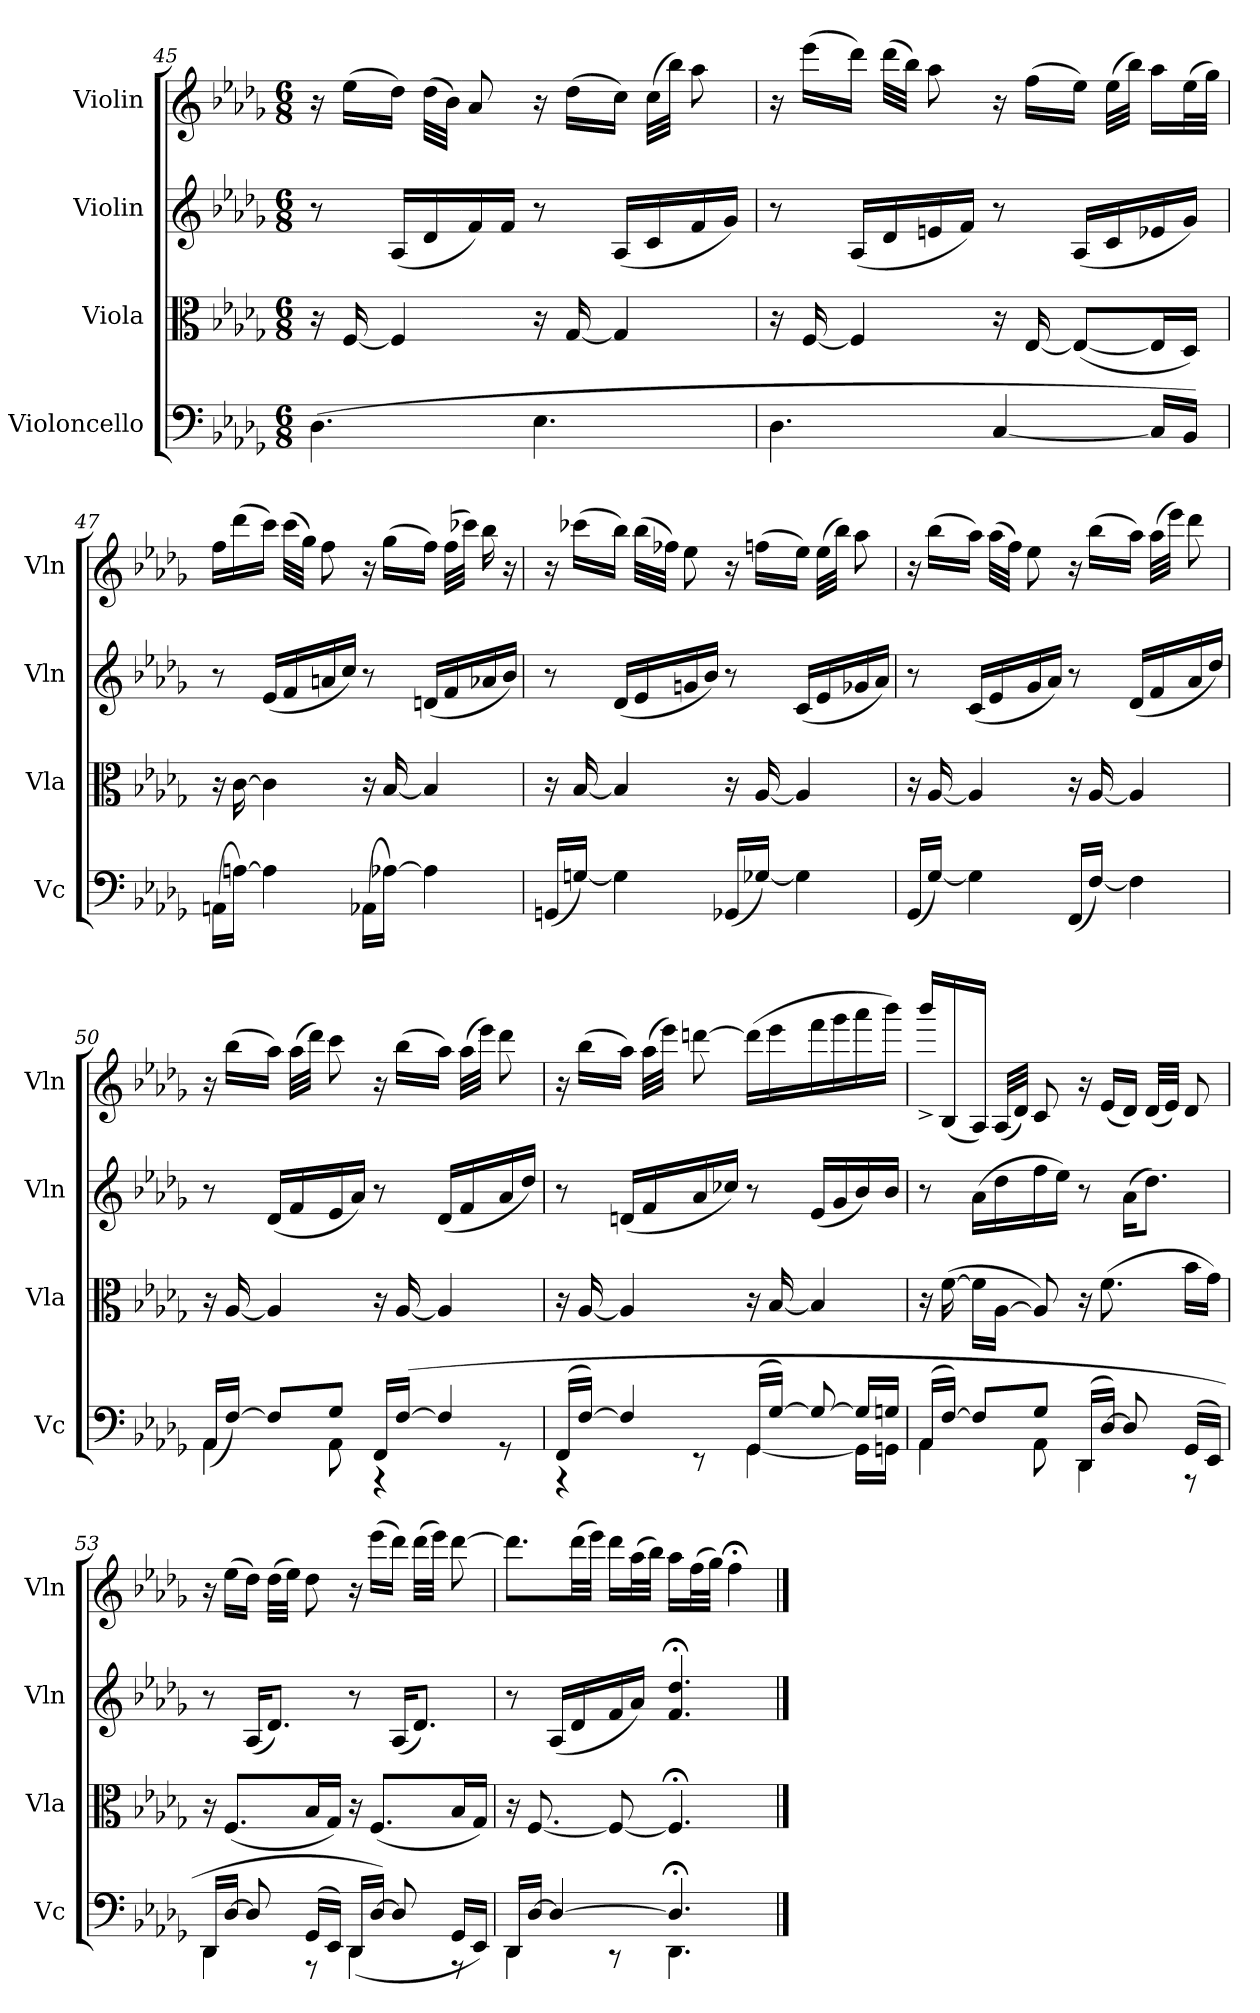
**kern	**kern	**kern	**kern
*part4	*part3	*part2	*part1
*staff4	*staff3	*staff2	*staff1
*I"Violoncello	*I"Viola	*I"Violin	*I"Violin
*I'Vc	*I'Vla	*I'Vln	*I'Vln
*clefF4	*clefC3	*clefG2	*clefG2
*k[b-e-a-d-g-]	*k[b-e-a-d-g-]	*k[b-e-a-d-g-]	*k[b-e-a-d-g-]
*M6/8	*M6/8	*M6/8	*M6/8
=45	=45	=45	=45
(4.D-\	16r	8r	16r
.	[16F/	.	(16ee-\LL
.	4F/]	(16A-/LL	16dd-\JJ)
.	.	16d-/	(32dd-\LLL
.	.	.	32b-\JJJ)
.	.	16f/)	8a-/
.	.	16f/JJ	.
4.E-\	16r	8r	16r
.	[16G-/	.	(16dd-\LL
.	4G-/]	(16A-/LL	16cc\JJ)
.	.	16c/	(32cc\LLL
.	.	.	32bb-\JJJ)
.	.	16f/	8aa-\
.	.	16g-/JJ)	.
=46	=46	=46	=46
4.D-\	16r	8r	16r
.	[16F/	.	(16eee-\LL
.	4F/]	(16A-/LL	16ddd-\JJ)
.	.	16d-/	(32ddd-\LLL
.	.	.	32bb-\JJJ)
.	.	16en/	8aa-\
.	.	16f/JJ)	.
[4C/	16r	8r	16r
.	[16E-/	.	(16ff\LL
.	(8E-/L_	(16A-/LL	16ee-\JJ)
.	.	16c/	(32ee-\LLL
.	.	.	32bb-\JJJ)
16C/LL]	16E-/L]	16e-X/	16aa-\LL
16BB-/JJ)	16D-/JJ)	16g-/JJ)	(32ee-\L
.	.	.	32gg-\JJJ)
=47	=47	=47	=47
(16AAn\LL	16r	8r	16ff\LL
[16An\JJ)	[16c\	.	(16ddd-\
4A\]	4c\]	(16e-/LL	16ccc\JJ)
.	.	16f/	(32ccc\LLL
.	.	.	32gg-\JJJ)
.	.	16an/	8ff\
.	.	16cc/JJ)	.
(16AA-X\LL	16r	8r	16r
[16A-X\JJ)	[16B-/	.	(16gg-\LL
4A-\]	4B-/]	(16dn/LL	16ff\JJ)
.	.	16f/	(32ff\LLL
.	.	.	32ccc-X\JJJ)
.	.	16a-X/	16bb-\
.	.	16b-/JJ)	16r
=48	=48	=48	=48
(16GGn/LL	16r	8r	16r
[16Gn/JJ)	[16B-/	.	(16ccc-X\LL
4G\]	4B-/]	(16d-/LL	16bb-\JJ)
.	.	16e-/	(32bb-\LLL
.	.	.	32ff-X\JJJ)
.	.	16gn/	8ee-\
.	.	16b-/JJ)	.
(16GG-X/LL	16r	8r	16r
[16G-X/JJ)	[16A-/	.	(16ffn\LL
4G-\]	4A-/]	(16c/LL	16ee-\JJ)
.	.	16e-/	(32ee-\LLL
.	.	.	32bb-\JJJ)
.	.	16g-X/	8aa-\
.	.	16a-/JJ)	.
=49	=49	=49	=49
(16GG-/LL	16r	8r	16r
[16G-/JJ)	[16A-/	.	(16bb-\LL
4G-\]	4A-/]	(16c/LL	16aa-\JJ)
.	.	16e-/	(32aa-\LLL
.	.	.	32ff\JJJ)
.	.	16g-/	8ee-\
.	.	16a-/JJ)	.
(16FF/LL	16r	8r	16r
[16F/JJ)	[16A-/	.	(16bb-\LL
4F\]	4A-/]	(16d-/LL	16aa-\JJ)
.	.	16f/	(32aa-\LLL
.	.	.	32eee-\JJJ)
.	.	16a-/	8ddd-\
.	.	16dd-/JJ)	.
=50	=50	=50	=50
*^	*	*	*
16AA-/LL	(4AA-\	16r	8r	16r
[16F/JJ)	.	[16A-/	.	(16bb-\LL
8F/L]	.	4A-/]	(16d-/LL	16aa-\JJ)
.	.	.	16f/	(32aa-\LLL
.	.	.	.	32ddd-\JJJ)
8G-/J	8AA-\	.	16e-/	8ccc\
.	.	.	16a-/JJ)	.
16FF/LL	4r	16r	8r	16r
([16F/JJ	.	[16A-/	.	(16bb-\LL
4F/]	.	4A-/]	(16d-/LL	16aa-\JJ)
.	.	.	16f/	(32aa-\LLL
.	.	.	.	32eee-\JJJ)
.	8r	.	16a-/	8ddd-\
.	.	.	16dd-/JJ)	.
=51	=51	=51	=51	=51
(16FF/LL	4r	16r	8r	16r
[16F/JJ)	.	[16A-/	.	(16bb-\LL
4F/]	.	4A-/]	(16dn/LL	16aa-\JJ)
.	.	.	16f/	(32aa-\LLL
.	.	.	.	32eee-\JJJ)
.	8r	.	16a-/	[8dddn\
.	.	.	16cc-X/JJ)	.
(16GG-/LL	[4GG-\	16r	8r	(16ddd\LL]
[16G-/JJ)	.	[16B-/	.	16eee-\
8G-/_	.	4B-/]	(16e-/LL	16fff\
.	.	.	16g-/	16ggg-\
16G-/LL]	16GG-\LL]	.	16b-/)	16aaa-\
16Gn/JJ	16GGn\JJ	.	16b-/JJ	16bbb-\JJ)
=52	=52	=52	=52	=52
(16AA-/LL	4AA-\	16r	8r	16bbb-^/LL
[16F/JJ)	.	([16f\	.	(16B-/
8F/L]	.	16f\LL]	(16a-\LL	16A-/JJ)
.	.	[16A-\JJ	16dd-\	(32A-/LLL
.	.	.	.	32d-/JJJ)
8G-/J	8AA-\	8A-/])	16ff\	8c/
.	.	.	16ee-\JJ)	.
(16DD-/LL	4DD-\	16r	8r	16r
[16D-/JJ)	.	(8.f\	.	(16e-/LL
8D-/]	.	.	(16a-\KL	16d-/JJ)
.	.	.	8.dd-\J)	(32d-/LLL
.	.	.	.	32e-/JJJ)
(16GG-/LL	8r	16b-\LL	.	8d-/
16EE-/JJ)	.	16g-\JJ)	.	.
=53	=53	=53	=53	=53
16DD-/LL	4DD-\	16r	8r	16r
[16D-/JJ	.	(8.F/L	.	(16ee-\LL
8D-/]	.	.	(16A-/KL	16dd-\JJ)
.	.	.	8.d-/J)	(32dd-\LLL
.	.	.	.	32ee-\JJJ)
(16GG-/LL	8r	16B-/L	.	8dd-\
16EE-/JJ)	.	16G-/JJ)	.	.
16DD-/LL	(4DD-\	16r	8r	16r
[16D-/JJ)	.	(8.F/L	.	(16eee-\LL
8D-/]	.	.	(16A-/KL	16ddd-\JJ)
.	.	.	8.d-/J)	(32ddd-\LLL
.	.	.	.	32eee-\JJJ)
16GG-/LL	8r	16B-/L	.	[8ddd-\
16EE-/JJ)	.	16G-/JJ)	.	.
=54	=54	=54	=54	=54
16DD-/LL	4DD-\	16r	8r	8.ddd-\L]
[16D-/JJ	.	[8.F/	.	.
4D-/_	.	.	(16A-/LL	.
.	.	.	16d-/	(32ddd-\LL
.	.	.	.	32eee-\JJJ)
.	8r	8F/_	16f/	16ddd-\LL
.	.	.	16a-/JJ)	(32aa-\L
.	.	.	.	32bb-\JJJ)
4.D-;</]	4.DD-\	4.F;</]	4.f;</ 4.dd-;</	16aa-\LL
.	.	.	.	(32ff\L
.	.	.	.	32gg-\JJJ)
.	.	.	.	4ff;<\
*v	*v	*	*	*
==	==	==	==
*-	*-	*-	*-
